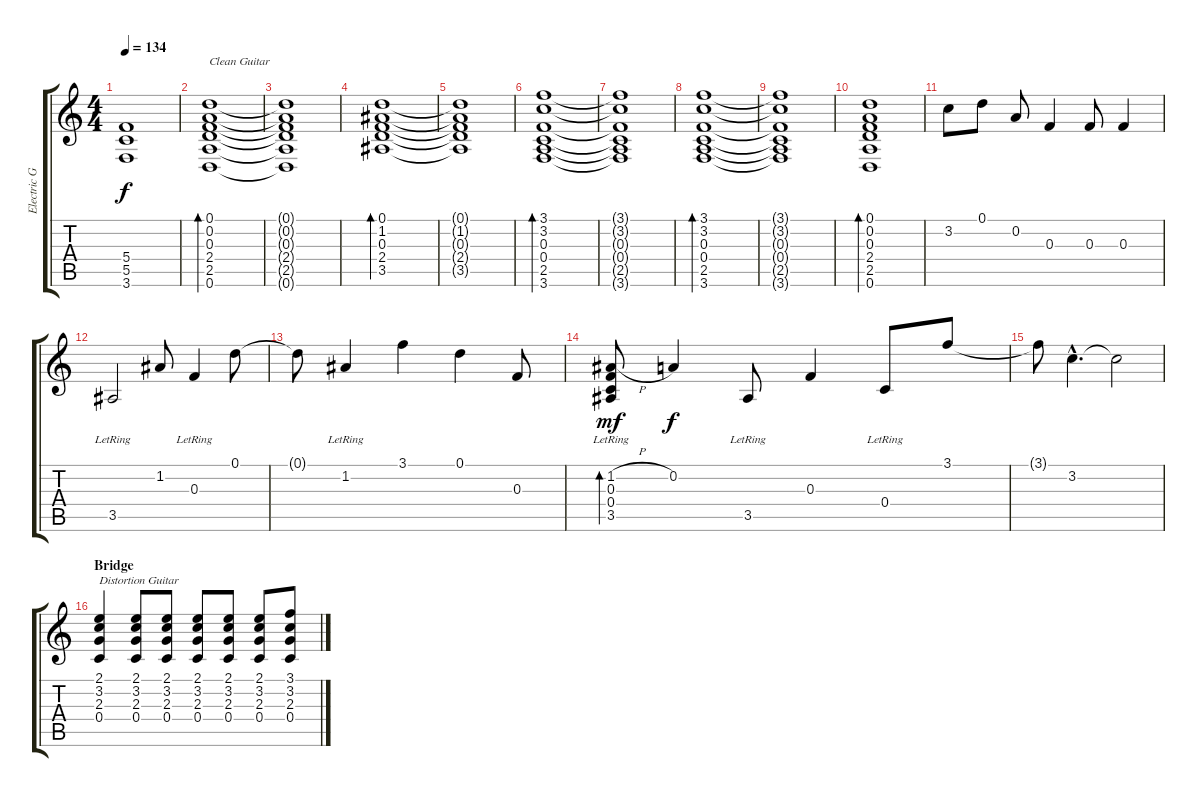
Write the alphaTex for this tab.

\track ("Electric Guitar 2 (Kirk)" "Electric G") {instrument distortionguitar}
\staff {score tabs}
\tuning (D4 A3 F3 C3 G2 D2) {hide}
\ts (4 4)
\tempo 134
\clef g2
\ks c
(5.4{t} 5.5{t} 3.6{t}).1{dy f} |
(0.1 0.2 0.3 2.4 2.5 0.6).1{bd 120 txt "Clean Guitar" volume 14 instrument electricguitarjazz} |
(0.1{t} 0.2{t} 0.3{t} 2.4{t} 2.5{t} 0.6{t}).1 |
(0.1 1.2 0.3 2.4 3.5).1{bd 120} |
(0.1{t} 1.2{t} 0.3{t} 2.4{t} 3.5{t}).1 |
(3.1 3.2 0.3 0.4 2.5 3.6).1{bd 120} |
(3.1{t} 3.2{t} 0.3{t} 0.4{t} 2.5{t} 3.6{t}).1 |
(3.1 3.2 0.3 0.4 2.5 3.6).1{bd 120} |
(3.1{t} 3.2{t} 0.3{t} 0.4{t} 2.5{t} 3.6{t}).1 |
(0.1 0.2 0.3 2.4 2.5 0.6).1{bd 120} |
3.2.8 0.1.8 0.2.8 0.3.4 0.3.8 0.3.4 |
3.5{lr}.2 1.2.8 0.3{lr}.4 0.1.8 |
0.1{t}.8 1.2{lr}.4 3.1.4 0.1.4 0.3.8 |
(1.2{h} 0.3{lr} 0.4{lr} 3.5{lr}).8{bd 120 dy mf} 0.2.4{dy f} 3.5{lr}.8 0.3.4 0.4{lr}.8 3.1.8 |
3.1{t}.8 3.2{hac}.4{d} 3.2{t}.2 |
\section ("" "Bridge")
(2.1 3.2 2.3 0.4).4{txt "Distortion Guitar" volume 15 instrument distortionguitar} (2.1 3.2 2.3 0.4).8 (2.1 3.2 2.3 0.4).8 (2.1 3.2 2.3 0.4).8 (2.1 3.2 2.3 0.4).8 (2.1 3.2 2.3 0.4).8 (3.1 3.2 2.3 0.4).8
